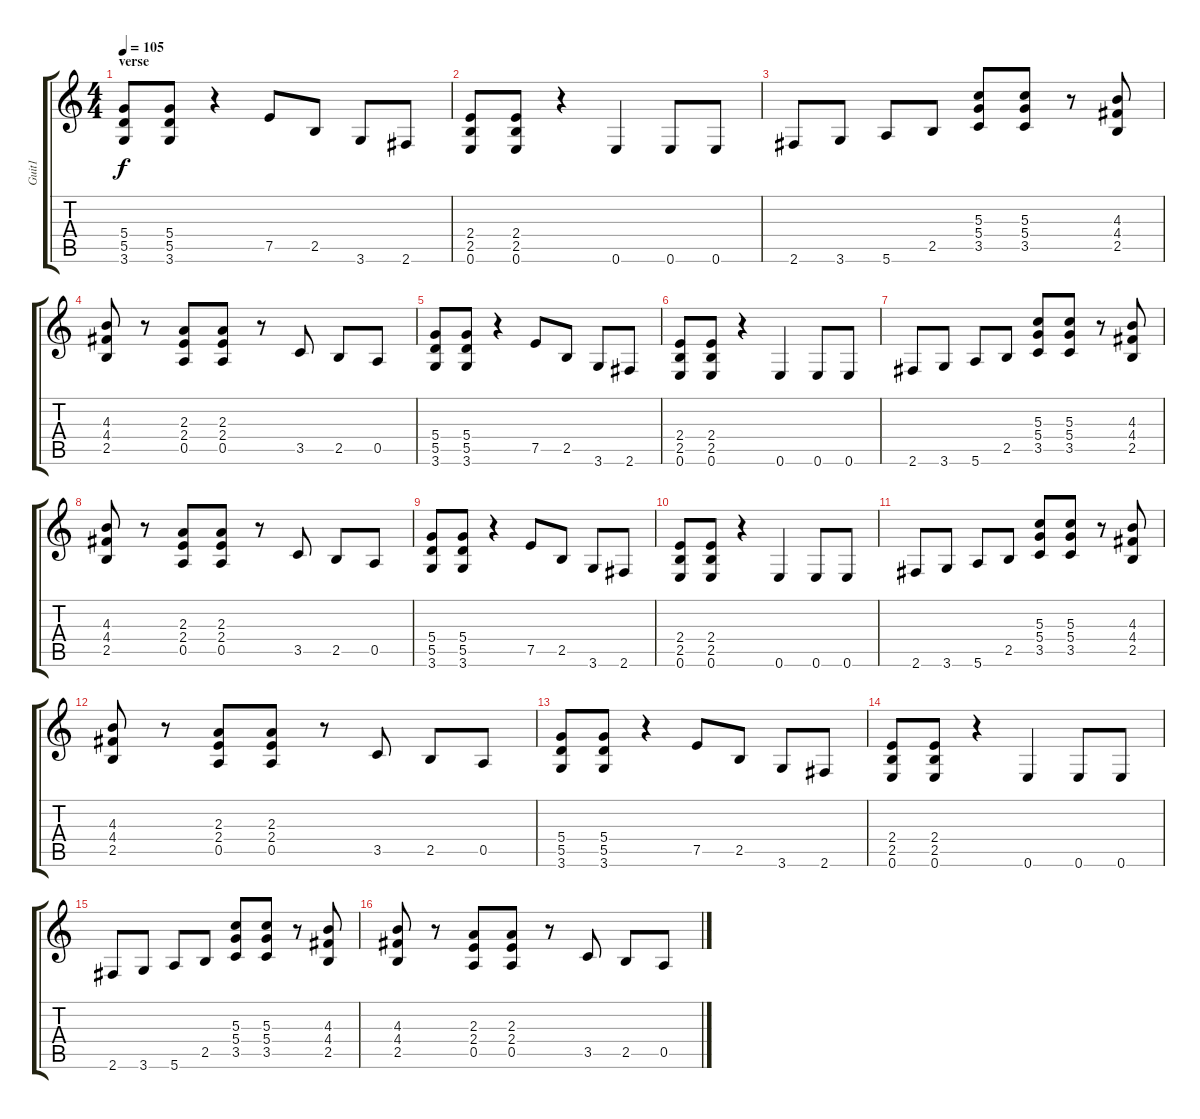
\track ("Guit1" "Guit1") {instrument electricguitarclean}
\staff {score tabs}
\tuning (E4 B3 G3 D3 A2 E2) {hide}
\ts (4 4)
\section ("" "verse")
\tempo 105
\clef g2
\ks c
(5.4 5.5 3.6).8{dy f volume 11 instrument overdrivenguitar} (5.4 5.5 3.6).8 r.4 7.5.8 2.5.8 3.6.8 2.6.8 |
(2.4 2.5 0.6).8 (2.4 2.5 0.6).8 r.4 0.6.4 0.6.8 0.6.8 |
2.6.8 3.6.8 5.6.8 2.5.8 (5.3 5.4 3.5).8 (5.3 5.4 3.5).8 r.8 (4.3 4.4 2.5).8 |
(4.3 4.4 2.5).8 r.8 (2.3 2.4 0.5).8 (2.3 2.4 0.5).8 r.8 3.5.8 2.5.8 0.5.8 |
(5.4 5.5 3.6).8{volume 11 instrument overdrivenguitar} (5.4 5.5 3.6).8 r.4 7.5.8 2.5.8 3.6.8 2.6.8 |
(2.4 2.5 0.6).8 (2.4 2.5 0.6).8 r.4 0.6.4 0.6.8 0.6.8 |
2.6.8 3.6.8 5.6.8 2.5.8 (5.3 5.4 3.5).8 (5.3 5.4 3.5).8 r.8 (4.3 4.4 2.5).8 |
(4.3 4.4 2.5).8 r.8 (2.3 2.4 0.5).8 (2.3 2.4 0.5).8 r.8 3.5.8 2.5.8 0.5.8 |
(5.4 5.5 3.6).8{volume 11 instrument overdrivenguitar} (5.4 5.5 3.6).8 r.4 7.5.8 2.5.8 3.6.8 2.6.8 |
(2.4 2.5 0.6).8 (2.4 2.5 0.6).8 r.4 0.6.4 0.6.8 0.6.8 |
2.6.8 3.6.8 5.6.8 2.5.8 (5.3 5.4 3.5).8 (5.3 5.4 3.5).8 r.8 (4.3 4.4 2.5).8 |
(4.3 4.4 2.5).8 r.8 (2.3 2.4 0.5).8 (2.3 2.4 0.5).8 r.8 3.5.8 2.5.8 0.5.8 |
(5.4 5.5 3.6).8{volume 11 instrument overdrivenguitar} (5.4 5.5 3.6).8 r.4 7.5.8 2.5.8 3.6.8 2.6.8 |
(2.4 2.5 0.6).8 (2.4 2.5 0.6).8 r.4 0.6.4 0.6.8 0.6.8 |
2.6.8 3.6.8 5.6.8 2.5.8 (5.3 5.4 3.5).8 (5.3 5.4 3.5).8 r.8 (4.3 4.4 2.5).8 |
(4.3 4.4 2.5).8 r.8 (2.3 2.4 0.5).8 (2.3 2.4 0.5).8 r.8 3.5.8 2.5.8 0.5.8
